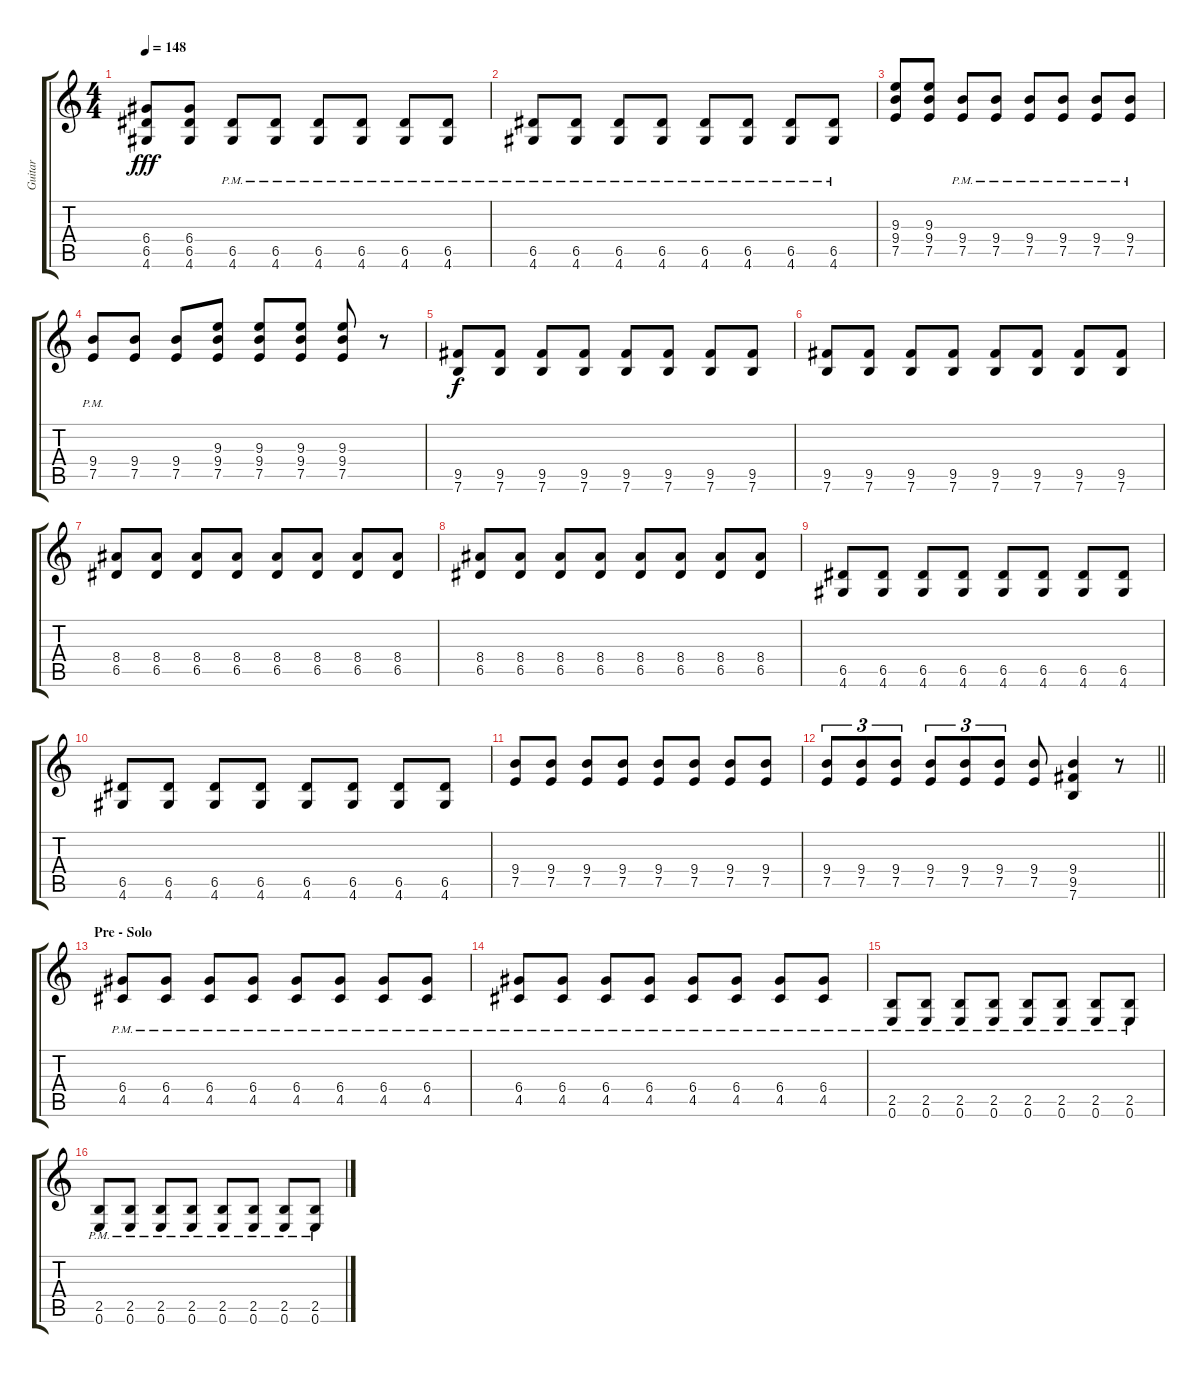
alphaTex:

\track ("Guitar" "Guitar") {instrument overdrivenguitar}
\staff {score tabs}
\tuning (E4 B3 G3 D3 A2 E2) {hide}
\ts (4 4)
\tempo 148
\clef g2
\ks c
(6.4 6.5 4.6).8{dy fff} (6.4 6.5 4.6).8 (6.5{pm} 4.6{pm}).8 (6.5{pm} 4.6{pm}).8 (6.5{pm} 4.6{pm}).8 (6.5{pm} 4.6{pm}).8 (6.5{pm} 4.6{pm}).8 (6.5{pm} 4.6{pm}).8 |
(6.5{pm} 4.6{pm}).8 (6.5{pm} 4.6{pm}).8 (6.5{pm} 4.6{pm}).8 (6.5{pm} 4.6{pm}).8 (6.5{pm} 4.6{pm}).8 (6.5{pm} 4.6{pm}).8 (6.5{pm} 4.6{pm}).8 (6.5{pm} 4.6{pm}).8 |
(9.3 9.4 7.5).8 (9.3 9.4 7.5).8 (9.4{pm} 7.5{pm}).8 (9.4{pm} 7.5{pm}).8 (9.4{pm} 7.5{pm}).8 (9.4{pm} 7.5{pm}).8 (9.4{pm} 7.5{pm}).8 (9.4{pm} 7.5{pm}).8 |
(9.4{pm} 7.5{pm}).8 (9.4 7.5).8 (9.4 7.5).8 (9.3 9.4 7.5).8 (9.3 9.4 7.5).8 (9.3 9.4 7.5).8 (9.3 9.4 7.5).8 r.8 |
(9.5 7.6).8{dy f} (9.5 7.6).8 (9.5 7.6).8 (9.5 7.6).8 (9.5 7.6).8 (9.5 7.6).8 (9.5 7.6).8 (9.5 7.6).8 |
(9.5 7.6).8 (9.5 7.6).8 (9.5 7.6).8 (9.5 7.6).8 (9.5 7.6).8 (9.5 7.6).8 (9.5 7.6).8 (9.5 7.6).8 |
(8.4 6.5).8 (8.4 6.5).8 (8.4 6.5).8 (8.4 6.5).8 (8.4 6.5).8 (8.4 6.5).8 (8.4 6.5).8 (8.4 6.5).8 |
(8.4 6.5).8 (8.4 6.5).8 (8.4 6.5).8 (8.4 6.5).8 (8.4 6.5).8 (8.4 6.5).8 (8.4 6.5).8 (8.4 6.5).8 |
(6.5 4.6).8 (6.5 4.6).8 (6.5 4.6).8 (6.5 4.6).8 (6.5 4.6).8 (6.5 4.6).8 (6.5 4.6).8 (6.5 4.6).8 |
(6.5 4.6).8 (6.5 4.6).8 (6.5 4.6).8 (6.5 4.6).8 (6.5 4.6).8 (6.5 4.6).8 (6.5 4.6).8 (6.5 4.6).8 |
(9.4 7.5).8 (9.4 7.5).8 (9.4 7.5).8 (9.4 7.5).8 (9.4 7.5).8 (9.4 7.5).8 (9.4 7.5).8 (9.4 7.5).8 |
\barLineRight lightlight
(9.4 7.5).8{tu (3 2)} (9.4 7.5).8{tu (3 2)} (9.4 7.5).8{tu (3 2)} (9.4 7.5).8{tu (3 2)} (9.4 7.5).8{tu (3 2)} (9.4 7.5).8{tu (3 2)} (9.4 7.5).8 (9.4 9.5 7.6).4 r.8 |
\section ("" "Pre - Solo")
(6.4{pm} 4.5{pm}).8 (6.4{pm} 4.5{pm}).8 (6.4{pm} 4.5{pm}).8 (6.4{pm} 4.5{pm}).8 (6.4{pm} 4.5{pm}).8 (6.4{pm} 4.5{pm}).8 (6.4{pm} 4.5{pm}).8 (6.4{pm} 4.5{pm}).8 |
(6.4{pm} 4.5{pm}).8 (6.4{pm} 4.5{pm}).8 (6.4{pm} 4.5{pm}).8 (6.4{pm} 4.5{pm}).8 (6.4{pm} 4.5{pm}).8 (6.4{pm} 4.5{pm}).8 (6.4{pm} 4.5{pm}).8 (6.4{pm} 4.5{pm}).8 |
(2.5{pm} 0.6{pm}).8 (2.5{pm} 0.6{pm}).8 (2.5{pm} 0.6{pm}).8 (2.5{pm} 0.6{pm}).8 (2.5{pm} 0.6{pm}).8 (2.5{pm} 0.6{pm}).8 (2.5{pm} 0.6{pm}).8 (2.5{pm} 0.6{pm}).8 |
(2.5{pm} 0.6{pm}).8 (2.5{pm} 0.6{pm}).8 (2.5{pm} 0.6{pm}).8 (2.5{pm} 0.6{pm}).8 (2.5{pm} 0.6{pm}).8 (2.5{pm} 0.6{pm}).8 (2.5{pm} 0.6{pm}).8 (2.5{pm} 0.6{pm}).8
